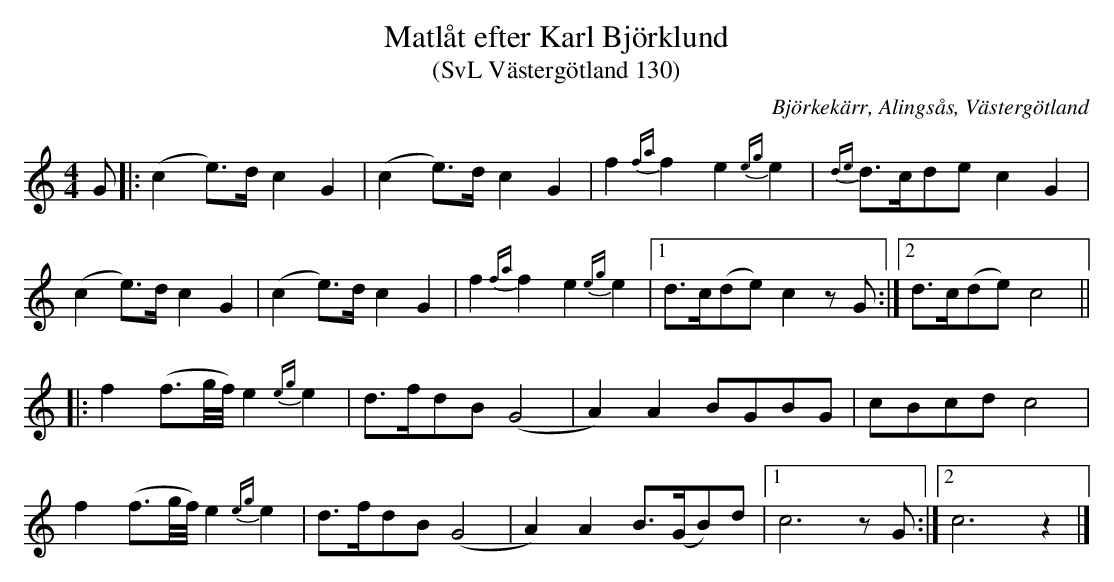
X:1
T:Matlåt efter Karl Björklund
T:(SvL Västergötland 130)
O:Björkekärr, Alingsås, Västergötland
M:4/4
L:1/4
K:C
G/ |: (c e/)>d/ c G | (c e/)>d/ c G | f {fa}f e{eg}e | {de}d/>c/d/e/ c G |
(c e/)>d/ c G |(c e/)>d/ c G | f {fa}f e{eg}e |[1 d/>c/(d/e/) c z/  G/ :|[2 d/>c/(d/e/) c2 ||
|: f (f/>g//f///) e{eg}e | d/>f/d/B/ (G2 | A) A B/G/B/G/ | c/B/c/d/ c2 |
f (f/>g//f///) e{eg}e | d/>f/d/B/ (G2 | A) A B/>(G/B/)d/ |[1 c3 z/ G/ :|[2 c3 z |]
